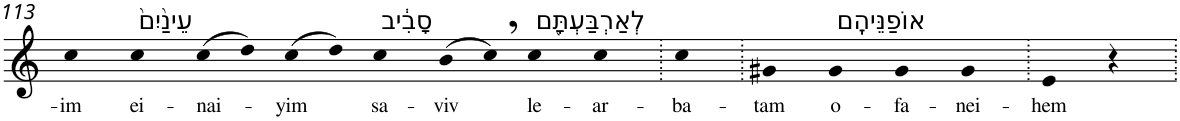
**kern	**text
*part1	*part1
*staff1	*staff1
*I"Piano	*
*I'Pno	*
!!LO:PB:g=z
*clefG2	*
*k[]	*
=113	=113
!	!LO:LY:b
4cc	-im
!LO:TX:a:t=עֵינַ֙יִם֙	!
!	!LO:LY:b
4cc	ei-
!	!LO:LY:b
(>8cc	-nai-
8dd)	.
!	!LO:LY:b
(>8cc	-yim
8dd)	.
!LO:TX:a:t=סָבִ֔יב	!
!	!LO:LY:b
4cc	sa-
!	!LO:LY:b
(>8b	-viv
8cc,)	.
!LO:TX:a:t=לְאַרְבַּעְתָּ֖ם	!
!	!LO:LY:b
4cc	le-
!	!LO:LY:b
4cc	-ar-
=114.	=114.
!	!LO:LY:b
4cc	-ba-
=115.	=115.
!	!LO:LY:b
4g#X	-tam
!LO:TX:a:t=אוֹפַנֵּיהֶֽם	!
!	!LO:LY:b
4g#	o-
!	!LO:LY:b
4g#	-fa-
!	!LO:LY:b
4g#	-nei-
=116.	=116.
!	!LO:LY:b
4e	-hem
4r	.
=.	=.
*-	*-
